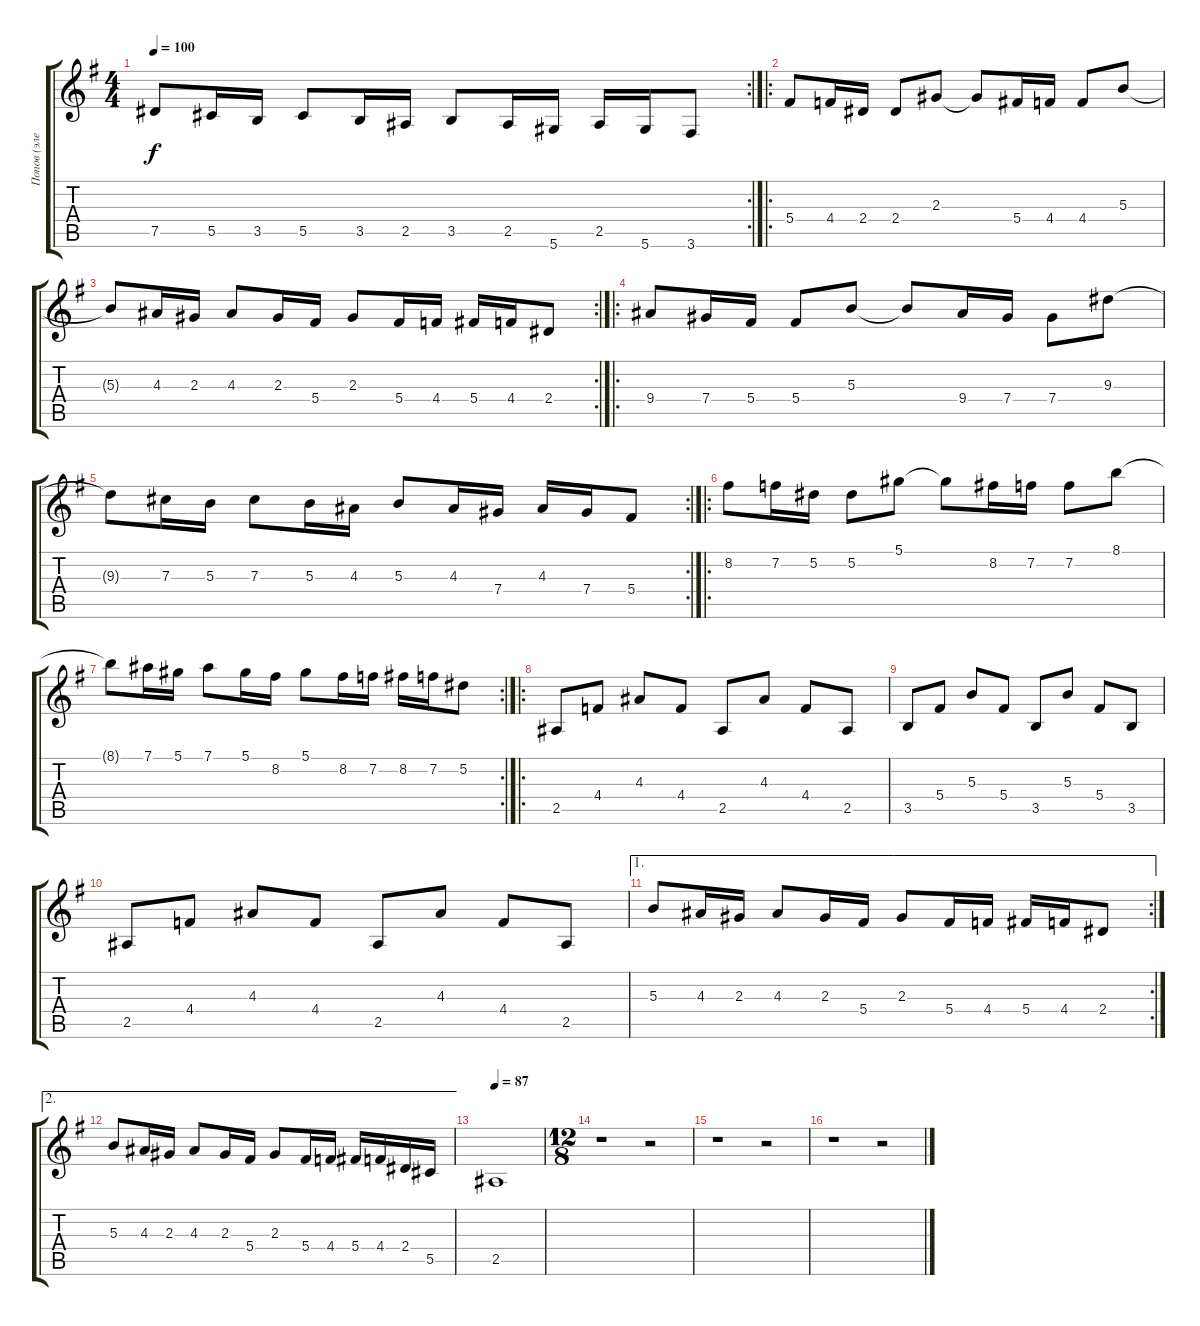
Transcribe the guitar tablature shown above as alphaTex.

\track ("Попов (электро)" "Попов (эле") {instrument distortionguitar}
\staff {score tabs}
\tuning (Eb4 Bb3 Gb3 Db3 Ab2 Eb2) {hide}
\rc 2
\ts (4 4)
\tempo 100
\clef g2
\ks g
7.5{t}.8{dy f} 5.5.16 3.5.16 5.5.8 3.5.16 2.5.16 3.5.8 2.5.16 5.6.16 2.5.16 5.6.16 3.6.8 |
\ro
5.4.8 4.4.16 2.4.16 2.4.8 2.3.8 2.3{t}.8 5.4.16 4.4.16 4.4.8 5.3.8 |
\rc 2
5.3{t}.8 4.3.16 2.3.16 4.3.8 2.3.16 5.4.16 2.3.8 5.4.16 4.4.16 5.4.16 4.4.16 2.4.8 |
\ro
9.4.8 7.4.16 5.4.16 5.4.8 5.3.8 5.3{t}.8 9.4.16 7.4.16 7.4.8 9.3.8 |
\rc 2
9.3{t}.8 7.3.16 5.3.16 7.3.8 5.3.16 4.3.16 5.3.8 4.3.16 7.4.16 4.3.16 7.4.16 5.4.8 |
\ro
8.2.8 7.2.16 5.2.16 5.2.8 5.1.8 5.1{t}.8 8.2.16 7.2.16 7.2.8 8.1.8 |
\rc 2
8.1{t}.8 7.1.16 5.1.16 7.1.8 5.1.16 8.2.16 5.1.8 8.2.16 7.2.16 8.2.16 7.2.16 5.2.8 |
\ro
2.5.8 4.4.8 4.3.8 4.4.8 2.5.8 4.3.8 4.4.8 2.5.8 |
3.5.8 5.4.8 5.3.8 5.4.8 3.5.8 5.3.8 5.4.8 3.5.8 |
2.5.8 4.4.8 4.3.8 4.4.8 2.5.8 4.3.8 4.4.8 2.5.8 |
\ae 1
\rc 2
5.3.8 4.3.16 2.3.16 4.3.8 2.3.16 5.4.16 2.3.8 5.4.16 4.4.16 5.4.16 4.4.16 2.4.8 |
\ae 2
5.3.8 4.3.16 2.3.16 4.3.8 2.3.16 5.4.16 2.3.8 5.4.16 4.4.16 5.4.16 4.4.16 2.4.16 5.5.16 |
\tempo 87
2.5.1 |
\ts (12 8)
r.1 r.2 |
r.1 r.2 |
r.1 r.2
